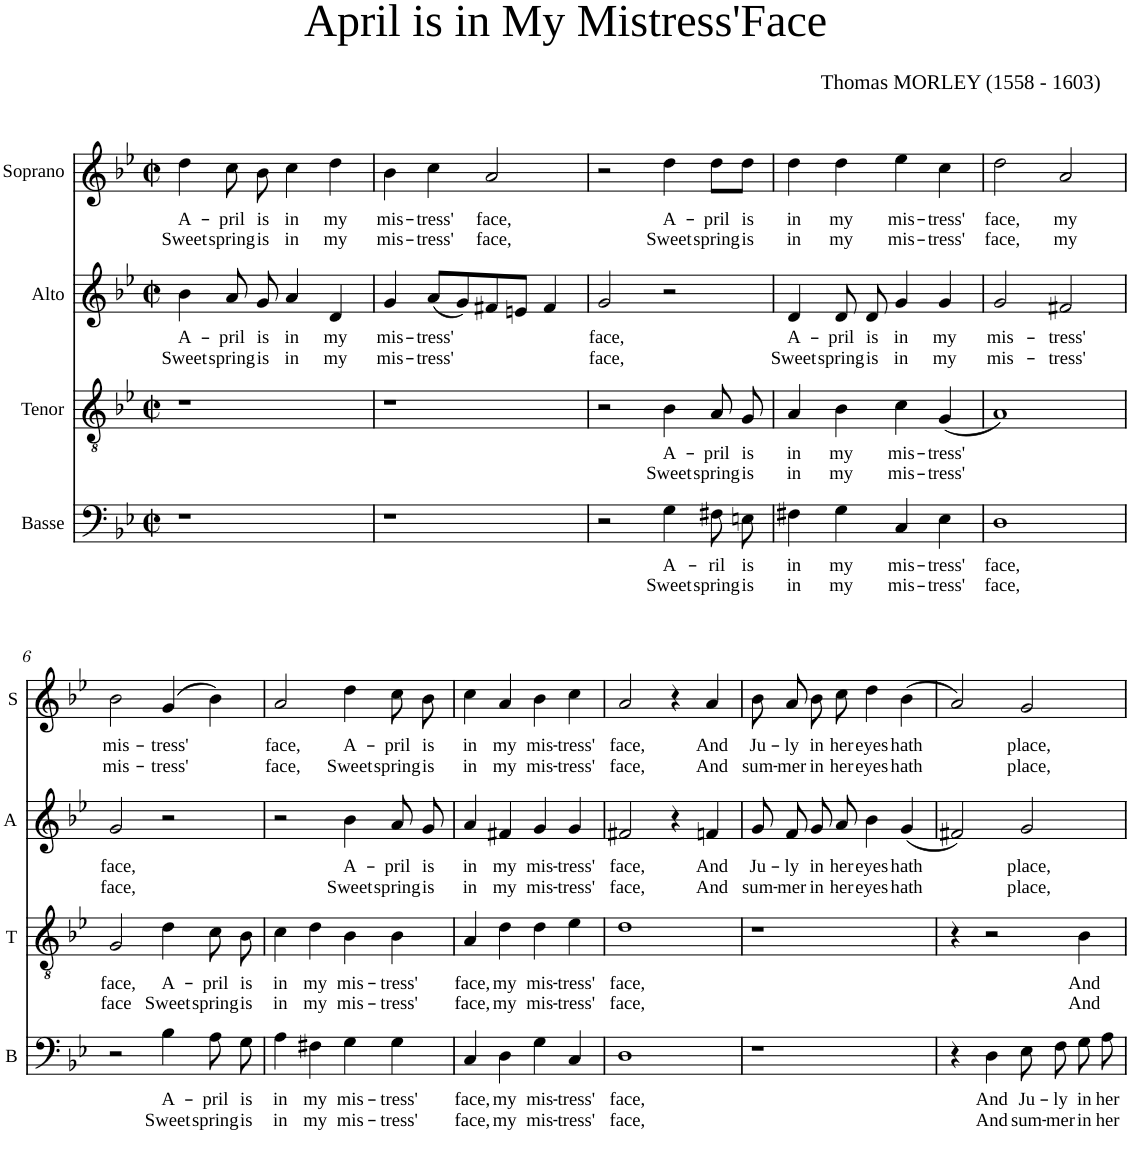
**kern	**text	**text	**kern	**text	**text	**kern	**text	**text	**kern	**text	**text
*part4	*part4	*part4	*part3	*part3	*part3	*part2	*part2	*part2	*part1	*part1	*part1
*staff4	*staff4	*staff4	*staff3	*staff3	*staff3	*staff2	*staff2	*staff2	*staff1	*staff1	*staff1
*I"Basse	*	*	*I"Tenor	*	*	*I"Alto	*	*	*I"Soprano	*	*
*I'B	*	*	*I'T	*	*	*I'A	*	*	*I'S	*	*
*clefF4	*	*	*clefGv2	*	*	*clefG2	*	*	*clefG2	*	*
*k[b-e-]	*	*	*k[b-e-]	*	*	*k[b-e-]	*	*	*k[b-e-]	*	*
*M4/4	*	*	*M4/4	*	*	*M4/4	*	*	*M4/4	*	*
*met(c|)	*	*	*met(c|)	*	*	*met(c|)	*	*	*met(c|)	*	*
=1	=1	=1	=1	=1	=1	=1	=1	=1	=1	=1	=1
!	!	!	!	!	!	!	!LO:LY:b	!LO:LY:b	!	!LO:LY:b	!LO:LY:b
1r	.	.	1r	.	.	4b-\	A-	Sweet	4dd\	A-	Sweet
!	!	!	!	!	!	!	!LO:LY:b	!LO:LY:b	!	!LO:LY:b	!LO:LY:b
.	.	.	.	.	.	8a/	-pril	spring	8cc\	-pril	spring
!	!	!	!	!	!	!	!LO:LY:b	!LO:LY:b	!	!LO:LY:b	!LO:LY:b
.	.	.	.	.	.	8g/	is	is	8b-\	is	is
!	!	!	!	!	!	!	!LO:LY:b	!LO:LY:b	!	!LO:LY:b	!LO:LY:b
.	.	.	.	.	.	4a/	in	in	4cc\	in	in
!	!	!	!	!	!	!	!LO:LY:b	!LO:LY:b	!	!LO:LY:b	!LO:LY:b
.	.	.	.	.	.	4d/	my	my	4dd\	my	my
=2	=2	=2	=2	=2	=2	=2	=2	=2	=2	=2	=2
!	!	!	!	!	!	!	!LO:LY:b	!LO:LY:b	!	!LO:LY:b	!LO:LY:b
1r	.	.	1r	.	.	4g/	mis-	mis-	4b-\	mis-	mis-
!	!	!	!	!	!	!	!LO:LY:b	!LO:LY:b	!	!LO:LY:b	!LO:LY:b
.	.	.	.	.	.	(8a/L	-tress'	-tress'	4cc\	-tress'	-tress'
.	.	.	.	.	.	8g/)	.	.	.	.	.
!	!	!	!	!	!	!	!	!	!	!LO:LY:b	!LO:LY:b
.	.	.	.	.	.	8f#X/	.	.	2a/	face,	face,
.	.	.	.	.	.	8en/J	.	.	.	.	.
.	.	.	.	.	.	4f#/	.	.	.	.	.
=3	=3	=3	=3	=3	=3	=3	=3	=3	=3	=3	=3
!	!	!	!	!	!	!	!LO:LY:b	!LO:LY:b	!	!	!
2r	.	.	2r	.	.	2g/	face,	face,	2r	.	.
!	!LO:LY:b	!LO:LY:b	!	!LO:LY:b	!LO:LY:b	!	!	!	!	!LO:LY:b	!LO:LY:b
4G\	A-	Sweet	4B-\	A-	Sweet	2r	.	.	4dd\	A-	Sweet
!	!LO:LY:b	!LO:LY:b	!	!LO:LY:b	!LO:LY:b	!	!	!	!	!LO:LY:b	!LO:LY:b
8F#X\L	-ril	spring	8A/L	-pril	spring	.	.	.	8dd\L	-pril	spring
!	!LO:LY:b	!LO:LY:b	!	!LO:LY:b	!LO:LY:b	!	!	!	!	!LO:LY:b	!LO:LY:b
8En\J	is	is	8G/J	is	is	.	.	.	8dd\J	is	is
=4	=4	=4	=4	=4	=4	=4	=4	=4	=4	=4	=4
!	!LO:LY:b	!LO:LY:b	!	!LO:LY:b	!LO:LY:b	!	!LO:LY:b	!LO:LY:b	!	!LO:LY:b	!LO:LY:b
4F#X\	in	in	4A/	in	in	4d/	A-	Sweet	4dd\	in	in
!	!LO:LY:b	!LO:LY:b	!	!LO:LY:b	!LO:LY:b	!	!LO:LY:b	!LO:LY:b	!	!LO:LY:b	!LO:LY:b
4G\	my	my	4B-\	my	my	8d/	-pril	spring	4dd\	my	my
!	!	!	!	!	!	!	!LO:LY:b	!LO:LY:b	!	!	!
.	.	.	.	.	.	8d/	is	is	.	.	.
!	!LO:LY:b	!LO:LY:b	!	!LO:LY:b	!LO:LY:b	!	!LO:LY:b	!LO:LY:b	!	!LO:LY:b	!LO:LY:b
4C/	mis-	mis-	4c\	mis-	mis-	4g/	in	in	4ee-\	mis-	mis-
!	!LO:LY:b	!LO:LY:b	!	!LO:LY:b	!LO:LY:b	!	!LO:LY:b	!LO:LY:b	!	!LO:LY:b	!LO:LY:b
4E-\	-tress'	-tress'	(4G/	-tress'	-tress'	4g/	my	my	4cc\	-tress'	-tress'
=5	=5	=5	=5	=5	=5	=5	=5	=5	=5	=5	=5
!	!LO:LY:b	!LO:LY:b	!	!	!	!	!LO:LY:b	!LO:LY:b	!	!LO:LY:b	!LO:LY:b
1D	face,	face,	1A)	.	.	2g/	mis-	mis-	2dd\	face,	face,
!	!	!	!	!	!	!	!LO:LY:b	!LO:LY:b	!	!LO:LY:b	!LO:LY:b
.	.	.	.	.	.	2f#X/	-tress'	-tress'	2a/	my	my
!!LO:LB:g=z
=6	=6	=6	=6	=6	=6	=6	=6	=6	=6	=6	=6
!	!	!	!	!LO:LY:b	!LO:LY:b	!	!LO:LY:b	!LO:LY:b	!	!LO:LY:b	!LO:LY:b
2r	.	.	2G/	face,	face	2g/	face,	face,	2b-\	mis-	mis-
!	!LO:LY:b	!LO:LY:b	!	!LO:LY:b	!LO:LY:b	!	!	!	!	!LO:LY:b	!LO:LY:b
4B-\	A-	Sweet	4d\	A-	Sweet	2r	.	.	(4g/	-tress'	-tress'
!	!LO:LY:b	!LO:LY:b	!	!LO:LY:b	!LO:LY:b	!	!	!	!	!	!
8A\L	-pril	spring	8c\L	-pril	spring	.	.	.	4b-\)	.	.
!	!LO:LY:b	!LO:LY:b	!	!LO:LY:b	!LO:LY:b	!	!	!	!	!	!
8G\J	is	is	8B-\J	is	is	.	.	.	.	.	.
=7	=7	=7	=7	=7	=7	=7	=7	=7	=7	=7	=7
!	!LO:LY:b	!LO:LY:b	!	!LO:LY:b	!LO:LY:b	!	!	!	!	!LO:LY:b	!LO:LY:b
4A\	in	in	4c\	in	in	2r	.	.	2a/	face,	face,
!	!LO:LY:b	!LO:LY:b	!	!LO:LY:b	!LO:LY:b	!	!	!	!	!	!
4F#X\	my	my	4d\	my	my	.	.	.	.	.	.
!	!LO:LY:b	!LO:LY:b	!	!LO:LY:b	!LO:LY:b	!	!LO:LY:b	!LO:LY:b	!	!LO:LY:b	!LO:LY:b
4G\	mis-	mis-	4B-\	mis-	mis-	4b-\	A-	Sweet	4dd\	A-	Sweet
!	!LO:LY:b	!LO:LY:b	!	!LO:LY:b	!LO:LY:b	!	!LO:LY:b	!LO:LY:b	!	!LO:LY:b	!LO:LY:b
4G\	-tress'	-tress'	4B-\	-tress'	-tress'	8a/	-pril	spring	8cc\	-pril	spring
!	!	!	!	!	!	!	!LO:LY:b	!LO:LY:b	!	!LO:LY:b	!LO:LY:b
.	.	.	.	.	.	8g/	is	is	8b-\	is	is
=8	=8	=8	=8	=8	=8	=8	=8	=8	=8	=8	=8
!	!LO:LY:b	!LO:LY:b	!	!LO:LY:b	!LO:LY:b	!	!LO:LY:b	!LO:LY:b	!	!LO:LY:b	!LO:LY:b
4C/	face,	face,	4A/	face,	face,	4a/	in	in	4cc\	in	in
!	!LO:LY:b	!LO:LY:b	!	!LO:LY:b	!LO:LY:b	!	!LO:LY:b	!LO:LY:b	!	!LO:LY:b	!LO:LY:b
4D\	my	my	4d\	my	my	4f#X/	my	my	4a/	my	my
!	!LO:LY:b	!LO:LY:b	!	!LO:LY:b	!LO:LY:b	!	!LO:LY:b	!LO:LY:b	!	!LO:LY:b	!LO:LY:b
4G\	mis-	mis-	4d\	mis-	mis-	4g/	mis-	mis-	4b-\	mis-	mis-
!	!LO:LY:b	!LO:LY:b	!	!LO:LY:b	!LO:LY:b	!	!LO:LY:b	!LO:LY:b	!	!LO:LY:b	!LO:LY:b
4C/	-tress'	-tress'	4e-\	-tress'	-tress'	4g/	-tress'	-tress'	4cc\	-tress'	-tress'
=9	=9	=9	=9	=9	=9	=9	=9	=9	=9	=9	=9
!	!LO:LY:b	!LO:LY:b	!	!LO:LY:b	!LO:LY:b	!	!LO:LY:b	!LO:LY:b	!	!LO:LY:b	!LO:LY:b
1D	face,	face,	1d	face,	face,	2f#X/	face,	face,	2a/	face,	face,
.	.	.	.	.	.	4r	.	.	4r	.	.
!	!	!	!	!	!	!	!LO:LY:b	!LO:LY:b	!	!LO:LY:b	!LO:LY:b
.	.	.	.	.	.	4fn/	And	And	4a/	And	And
=10	=10	=10	=10	=10	=10	=10	=10	=10	=10	=10	=10
!	!	!	!	!	!	!	!LO:LY:b	!LO:LY:b	!	!LO:LY:b	!LO:LY:b
1r	.	.	1r	.	.	8g/	Ju-	sum-	8b-\	Ju-	sum-
!	!	!	!	!	!	!	!LO:LY:b	!LO:LY:b	!	!LO:LY:b	!LO:LY:b
.	.	.	.	.	.	8f/	-ly	-mer	8a/	-ly	-mer
!	!	!	!	!	!	!	!LO:LY:b	!LO:LY:b	!	!LO:LY:b	!LO:LY:b
.	.	.	.	.	.	8g/	in	in	8b-\	in	in
!	!	!	!	!	!	!	!LO:LY:b	!LO:LY:b	!	!LO:LY:b	!LO:LY:b
.	.	.	.	.	.	8a/	her	her	8cc\	her	her
!	!	!	!	!	!	!	!LO:LY:b	!LO:LY:b	!	!LO:LY:b	!LO:LY:b
.	.	.	.	.	.	4b-\	eyes	eyes	4dd\	eyes	eyes
!	!	!	!	!	!	!	!LO:LY:b	!LO:LY:b	!	!LO:LY:b	!LO:LY:b
.	.	.	.	.	.	(4g/	hath	hath	(4b-\	hath	hath
=11	=11	=11	=11	=11	=11	=11	=11	=11	=11	=11	=11
4r	.	.	4r	.	.	2f#X/)	.	.	2a/)	.	.
!	!LO:LY:b	!LO:LY:b	!	!	!	!	!	!	!	!	!
4D\	And	And	2r	.	.	.	.	.	.	.	.
!	!LO:LY:b	!LO:LY:b	!	!	!	!	!LO:LY:b	!LO:LY:b	!	!LO:LY:b	!LO:LY:b
8E-\L	Ju-	sum-	.	.	.	2g/	place,	place,	2g/	place,	place,
!	!LO:LY:b	!LO:LY:b	!	!	!	!	!	!	!	!	!
8F\J	-ly	-mer	.	.	.	.	.	.	.	.	.
!	!LO:LY:b	!LO:LY:b	!	!LO:LY:b	!LO:LY:b	!	!	!	!	!	!
8G\L	in	in	4B-\	And	And	.	.	.	.	.	.
!	!LO:LY:b	!LO:LY:b	!	!	!	!	!	!	!	!	!
8A\J	her	her	.	.	.	.	.	.	.	.	.
=	=	=	=	=	=	=	=	=	=	=	=
*-	*-	*-	*-	*-	*-	*-	*-	*-	*-	*-	*-
